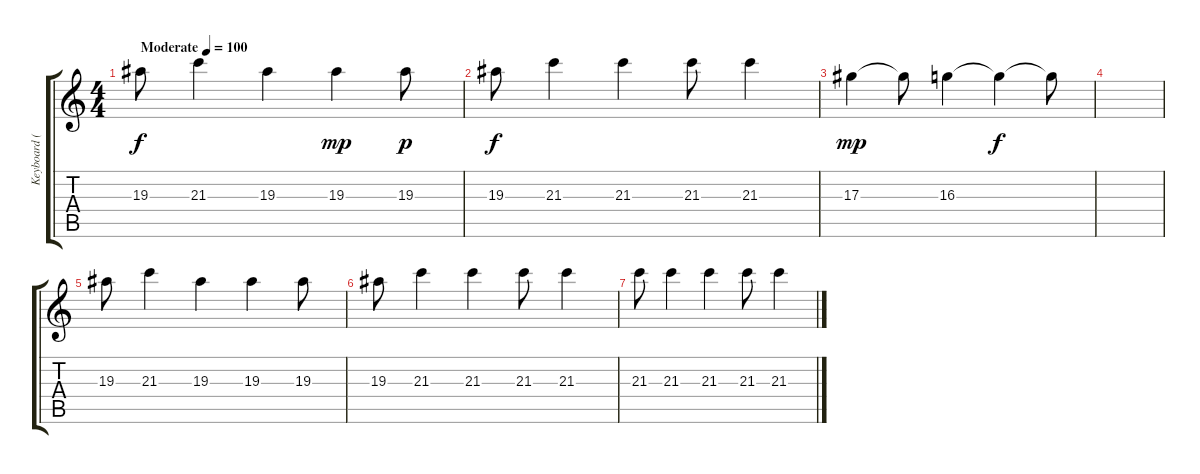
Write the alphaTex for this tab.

\track ("Keyboard (?)" "Keyboard (") {instrument electricguitarjazz}
\staff {score tabs}
\tuning (C4 G3 Eb3 Bb2 F2 C2) {hide}
\ts (4 4)
\tempo (100 "Moderate")
\clef g2
\ks c
19.3.8{dy f instrument electricguitarjazz} 21.3.4 19.3.4 19.3.4{dy mp} 19.3.8{dy p} |
19.3.8{dy f} 21.3.4 21.3.4 21.3.8 21.3.4 |
17.3.4{dy mp} 17.3{t}.8 16.3.4 16.3{t}.4{dy f} 16.3{t}.8 |
|
19.3.8 21.3.4 19.3.4 19.3.4 19.3.8 |
19.3.8 21.3.4 21.3.4 21.3.8 21.3.4 |
21.3.8 21.3.4 21.3.4 21.3.8 21.3.4
